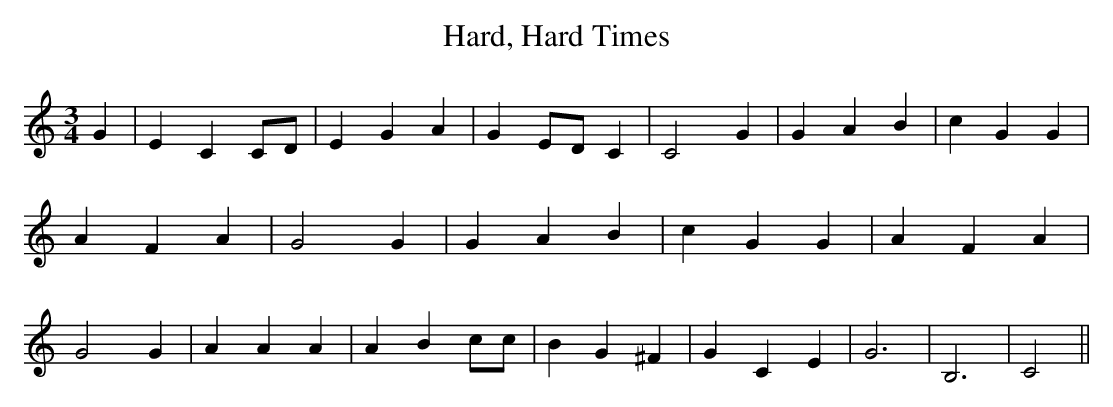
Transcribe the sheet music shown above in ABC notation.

X:1
T:Hard, Hard Times
M:3/4
L:1/4
K:C
 G| E CC/2-D/2| E G A| GE/2-D/2 C| C2 G| G A B| c G G| A F A| G2 G|\
 G A B| c G G| A F A| G2 G| A A A| A B c/2c/2| B G ^F| G C E| G3| B,3|\
 C2||
